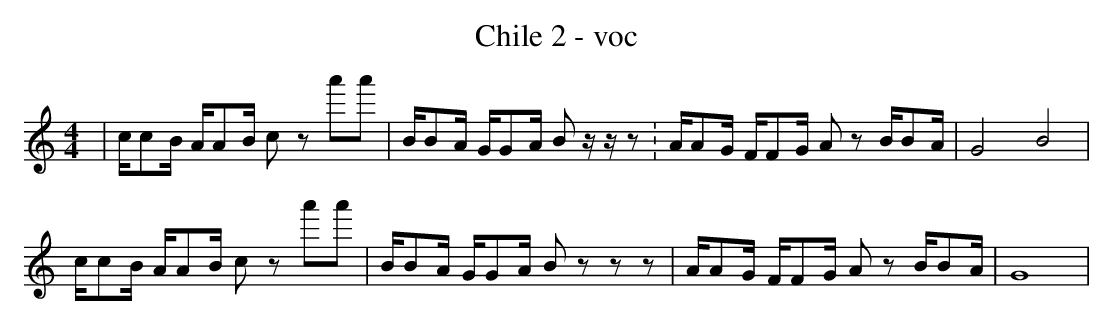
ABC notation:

X:1
T:Chile 2 - voc
M:4/4
L:1/8
K:em
| c/cB/ A/AB/ cz a'a' | B/BA/ G/GA/ Bz/ z/z. | A/AG/ F/FG/ Az B/BA/ | G4 B4 |
c/cB/ A/AB/ cz a'a' | B/BA/ G/GA/ Bz zz | A/AG/ F/FG/ Az B/BA/ | G8 |
